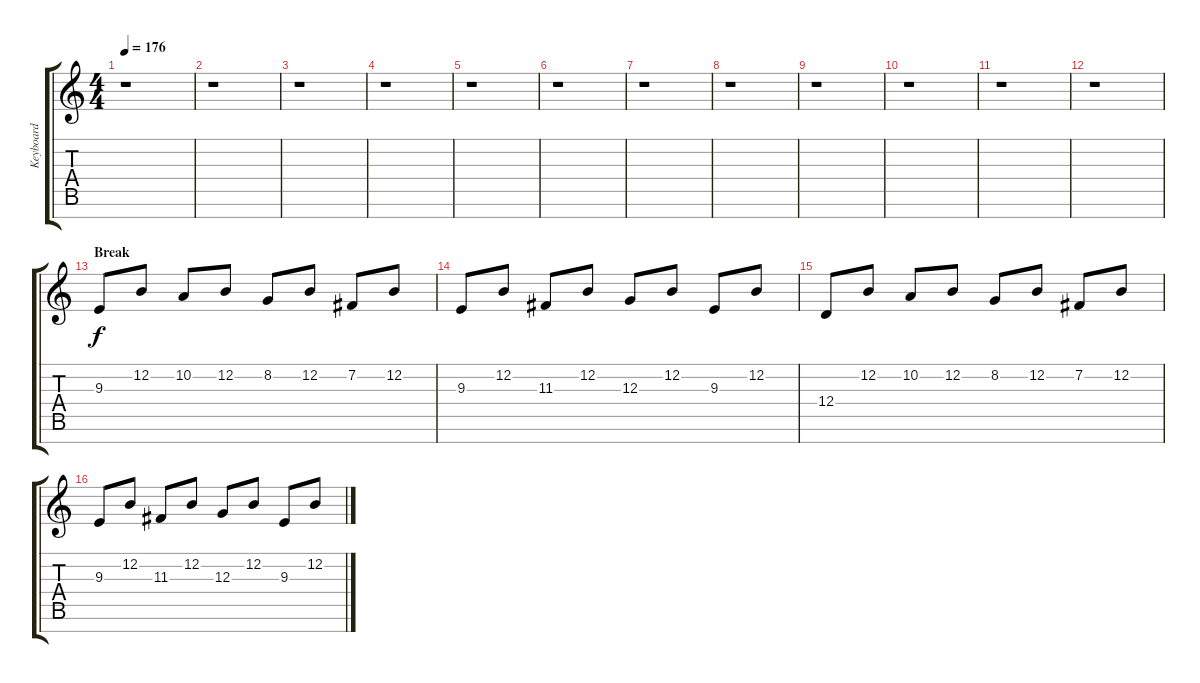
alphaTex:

\track ("Keyboard" "Keyboard") {instrument harpsichord}
\staff {score tabs}
\tuning (E4 B3 G3 D3 A2 E2 B1) {hide}
\ts (4 4)
\tempo 176
\clef g2
\ks c
r.1{dy f} |
r.1 |
r.1 |
r.1 |
\section ("" "")
r.1 |
r.1 |
r.1 |
r.1 |
r.1 |
r.1 |
r.1 |
r.1 |
\section ("" "Break")
9.3.8{instrument brightacousticpiano} 12.2.8 10.2.8 12.2.8 8.2.8 12.2.8 7.2.8 12.2.8 |
9.3.8 12.2.8 11.3.8 12.2.8 12.3.8 12.2.8 9.3.8 12.2.8 |
12.4.8 12.2.8 10.2.8 12.2.8 8.2.8 12.2.8 7.2.8 12.2.8 |
9.3.8 12.2.8 11.3.8 12.2.8 12.3.8 12.2.8 9.3.8 12.2.8
